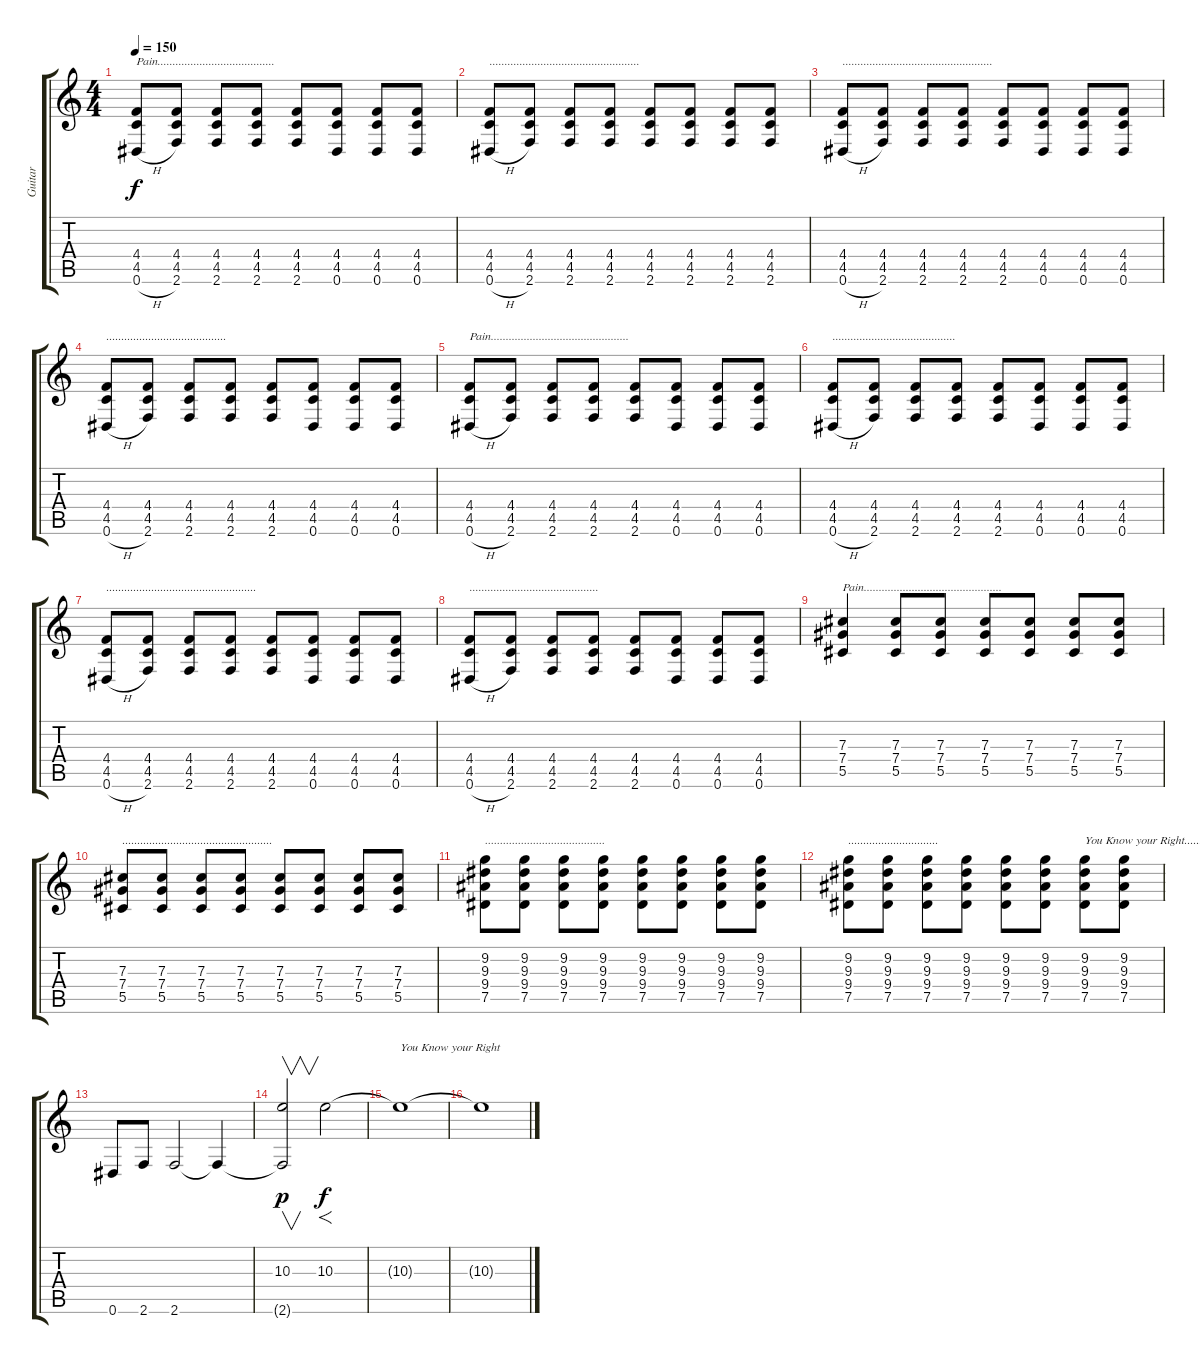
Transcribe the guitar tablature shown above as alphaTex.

\track ("Guitar" "Guitar") {instrument electricguitarmuted}
\staff {score tabs}
\tuning (Eb4 Bb3 Gb3 Db3 Ab2 Eb2) {hide}
\ts (4 4)
\tempo 150
\clef g2
\ks c
(4.4 4.5 0.6{h}).8{txt "Pain......................................." dy f} (4.4 4.5 2.6).8 (4.4 4.5 2.6).8 (4.4 4.5 2.6).8 (4.4 4.5 2.6).8 (4.4 4.5 0.6).8 (4.4 4.5 0.6).8 (4.4 4.5 0.6).8 |
(4.4 4.5 0.6{h}).8{txt ".................................................."} (4.4 4.5 2.6).8 (4.4 4.5 2.6).8 (4.4 4.5 2.6).8 (4.4 4.5 2.6).8 (4.4 4.5 2.6).8 (4.4 4.5 2.6).8 (4.4 4.5 2.6).8 |
(4.4 4.5 0.6{h}).8{txt ".................................................."} (4.4 4.5 2.6).8 (4.4 4.5 2.6).8 (4.4 4.5 2.6).8 (4.4 4.5 2.6).8 (4.4 4.5 0.6).8 (4.4 4.5 0.6).8 (4.4 4.5 0.6).8 |
(4.4 4.5 0.6{h}).8{txt "........................................"} (4.4 4.5 2.6).8 (4.4 4.5 2.6).8 (4.4 4.5 2.6).8 (4.4 4.5 2.6).8 (4.4 4.5 0.6).8 (4.4 4.5 0.6).8 (4.4 4.5 0.6).8 |
(4.4 4.5 0.6{h}).8{txt "Pain.............................................."} (4.4 4.5 2.6).8 (4.4 4.5 2.6).8 (4.4 4.5 2.6).8 (4.4 4.5 2.6).8 (4.4 4.5 0.6).8 (4.4 4.5 0.6).8 (4.4 4.5 0.6).8 |
(4.4 4.5 0.6{h}).8{txt "........................................."} (4.4 4.5 2.6).8 (4.4 4.5 2.6).8 (4.4 4.5 2.6).8 (4.4 4.5 2.6).8 (4.4 4.5 0.6).8 (4.4 4.5 0.6).8 (4.4 4.5 0.6).8 |
(4.4 4.5 0.6{h}).8{txt ".................................................."} (4.4 4.5 2.6).8 (4.4 4.5 2.6).8 (4.4 4.5 2.6).8 (4.4 4.5 2.6).8 (4.4 4.5 0.6).8 (4.4 4.5 0.6).8 (4.4 4.5 0.6).8 |
(4.4 4.5 0.6{h}).8{txt "..........................................."} (4.4 4.5 2.6).8 (4.4 4.5 2.6).8 (4.4 4.5 2.6).8 (4.4 4.5 2.6).8 (4.4 4.5 0.6).8 (4.4 4.5 0.6).8 (4.4 4.5 0.6).8 |
(7.3 7.4 5.5).4{txt "Pain.............................................."} (7.3 7.4 5.5).8 (7.3 7.4 5.5).8 (7.3 7.4 5.5).8 (7.3 7.4 5.5).8 (7.3 7.4 5.5).8 (7.3 7.4 5.5).8 |
(7.3 7.4 5.5).8{txt ".................................................."} (7.3 7.4 5.5).8 (7.3 7.4 5.5).8 (7.3 7.4 5.5).8 (7.3 7.4 5.5).8 (7.3 7.4 5.5).8 (7.3 7.4 5.5).8 (7.3 7.4 5.5).8 |
(9.2 9.3 9.4 7.5).8{txt "........................................"} (9.2 9.3 9.4 7.5).8 (9.2 9.3 9.4 7.5).8 (9.2 9.3 9.4 7.5).8 (9.2 9.3 9.4 7.5).8 (9.2 9.3 9.4 7.5).8 (9.2 9.3 9.4 7.5).8 (9.2 9.3 9.4 7.5).8 |
(9.2 9.3 9.4 7.5).8{txt ".............................."} (9.2 9.3 9.4 7.5).8 (9.2 9.3 9.4 7.5).8 (9.2 9.3 9.4 7.5).8 (9.2 9.3 9.4 7.5).8 (9.2 9.3 9.4 7.5).8 (9.2 9.3 9.4 7.5).8{txt "You Know your Right..............................."} (9.2 9.3 9.4 7.5).8 |
0.6.8{volume 13 instrument distortionguitar} 2.6.8 2.6.2 2.6{t}.4 |
(10.3 2.6{t}).2{v dy p} 10.3.2{f dy f} |
10.3{t}.1{txt "You Know your Right "} |
10.3{t}.1
